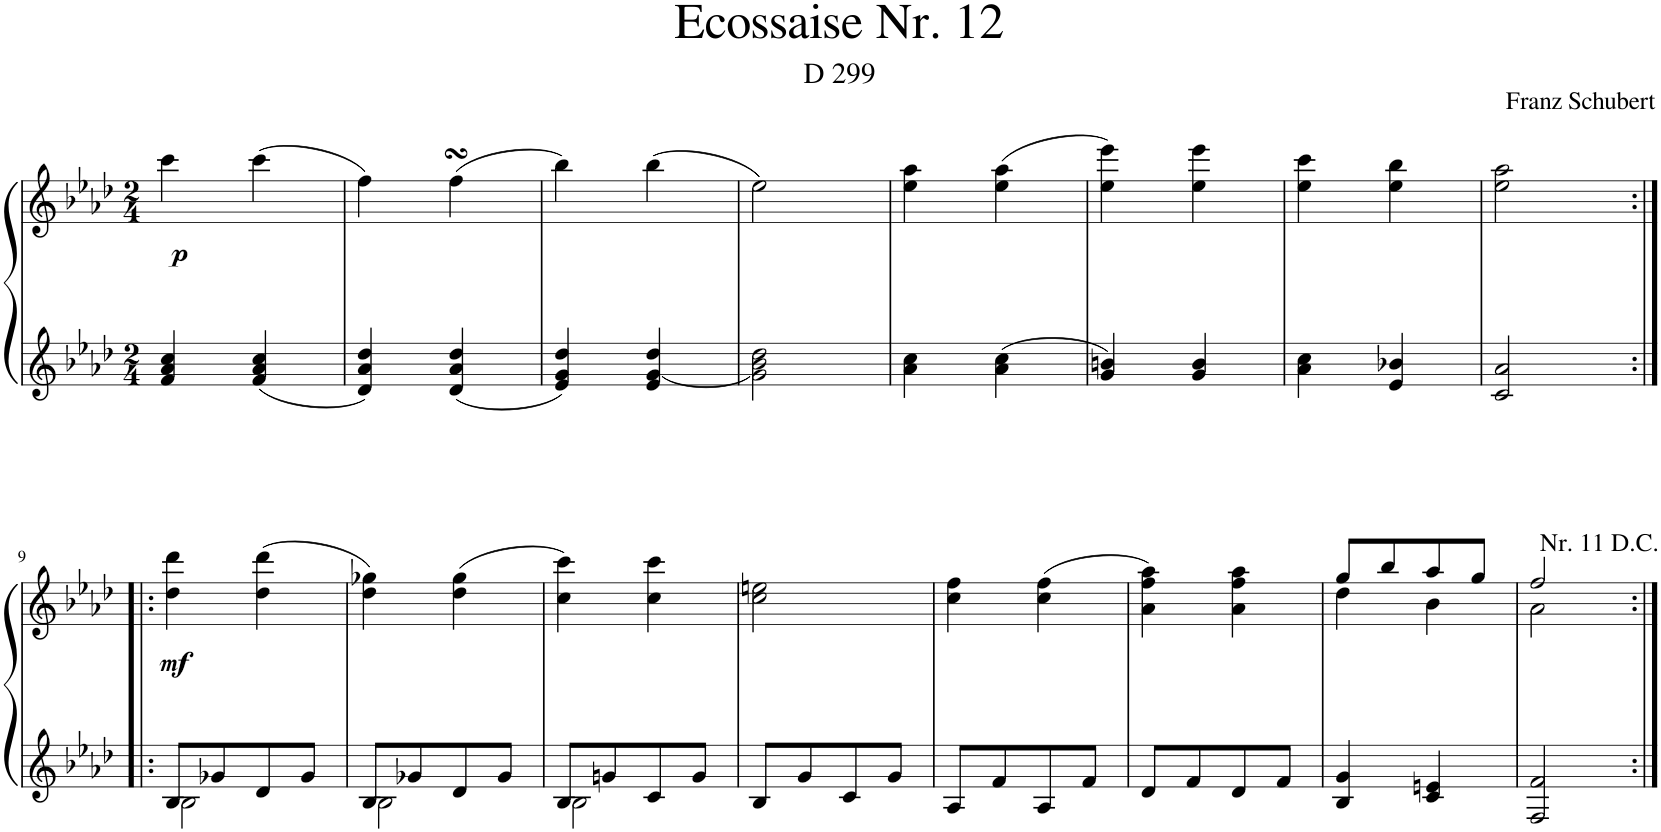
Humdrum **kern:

**kern	**kern	**dynam
*part1	*part1	*part1
*staff2	*staff1	*staff1/2
*I"Piano	*	*
*I'Pno.	*	*
*clefG2	*clefG2	*
*k[b-e-a-d-]	*k[b-e-a-d-]	*
*M2/4	*M2/4	*
=1	=1	=1
!	!	!LO:DY:b
4f/ 4a-/ 4cc/	4ccc\	p
4f/ 4a-/ 4cc/	(4ccc\	.
=2	=2	=2
4d-/ 4a-/ 4dd-/	4ff\)	.
4d-/ 4a-/ 4dd-/	(4ffsSSS\	.
=3	=3	=3
4e-/ 4g/ 4dd-/	4bb-\)	.
4e-/ [4g/ 4dd-/	(4bb-\	.
=4	=4	=4
2g\] 2b-\ 2dd-\	2ee-\)	.
=5	=5	=5
4a-\ 4cc\	4ee-\ 4aa-\	.
4a-\ 4cc\	(4ee-\ 4aa-\	.
=6	=6	=6
4g/ 4bn/	4ee-\ 4eee-\)	.
4g/ 4b/	4ee-\ 4eee-\	.
=7	=7	=7
4a-\ 4cc\	4ee-\ 4ccc\	.
4e-/ 4b-X/	4ee-\ 4bb-\	.
=8	=8	=8
2c/ 2a-/	2ee-\ 2aa-\	.
!!LO:LB:g=z
=9:|!|:	=9:|!|:	=9:|!|:
*^	*	*
!	!	!	!LO:DY:b
8B-/L	2B-\	4dd-\ 4ddd-\	mf
8g-X/	.	.	.
8d-/	.	(4dd-\ 4ddd-\	.
8g-/J	.	.	.
=10	=10	=10	=10
8B-/L	2B-\	4dd-\ 4gg-X\)	.
8g-X/	.	.	.
8d-/	.	(4dd-\ 4gg-\	.
8g-/J	.	.	.
=11	=11	=11	=11
8B-/L	2B-\	4cc\ 4ccc\)	.
8gn/	.	.	.
8c/	.	4cc\ 4ccc\	.
8g/J	.	.	.
*v	*v	*	*
=12	=12	=12
8B-/L	2cc\ 2een\	.
8g/	.	.
8c/	.	.
8g/J	.	.
=13	=13	=13
8A-/L	4cc\ 4ff\	.
8f/	.	.
8A-/	(4cc\ 4ff\	.
8f/J	.	.
=14	=14	=14
8d-/L	4a-\ 4ff\ 4aa-\)	.
8f/	.	.
8d-/	4a-\ 4ff\ 4aa-\	.
8f/J	.	.
=15	=15	=15
*	*^	*
4B-/ 4g/	8gg/L	4dd-\	.
.	8bb-/	.	.
4c/ 4en/	8aa-/	4b-\	.
.	8gg/J	.	.
=16	=16	=16	=16
2F/ 2f/	2ff/	2a-\	.
!	!	!LO:TX:a:t=Nr. 11 D.C.	!
!LO:TX:a:t=Nr. 11 D.C.	!	!	!
*	*v	*v	*
=:|!	=:|!	=:|!
*-	*-	*-
